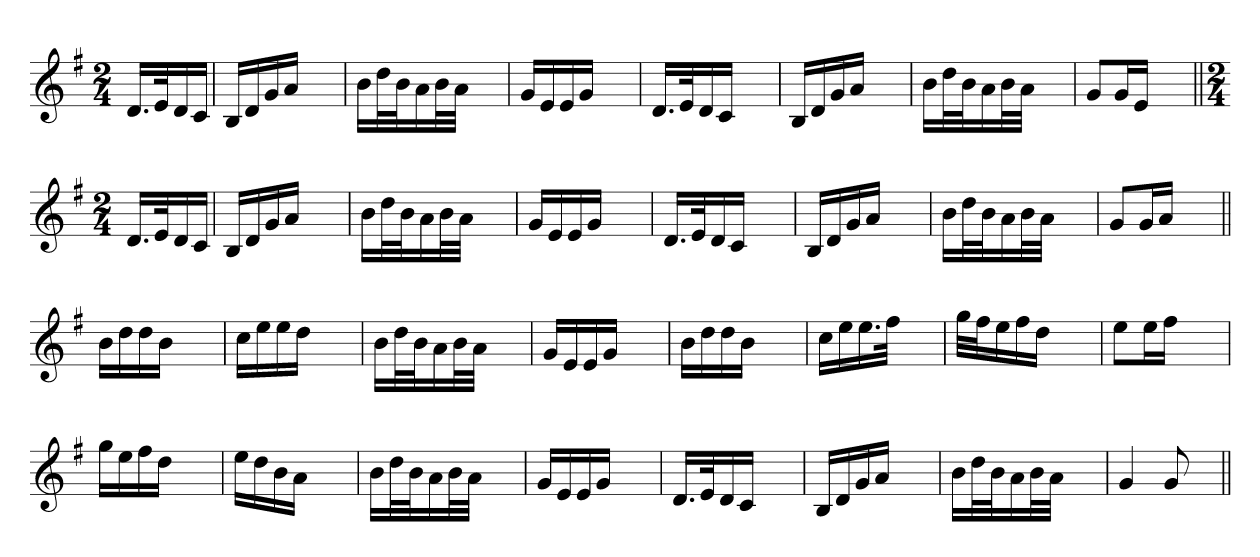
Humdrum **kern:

**kern
*part1
*staff1
*clefG2
*k[f#]
*G:
*M2/4
=1
16.dLL
32eK
16d
16cJJ
=
16BLL
16d
16g
16aJJ
4ryy
=
16bLL
32ddL
32bJ
16a
32bL
32aJJJ
4ryy
=
16gLL
16e
16e
16gJJ
4ryy
=
16.dLL
32eK
16d
16cJJ
4ryy
=
16BLL
16d
16g
16aJJ
4ryy
=
16bLL
32ddL
32bJ
16a
32bL
32aJJJ
4ryy
=
8gL
16gL
16eJJ
4ryy
=||
*M2/4
16.dLL
32eK
16d
16cJJ
=
16BLL
16d
16g
16aJJ
4ryy
=
16bLL
32ddL
32bJ
16a
32bL
32aJJJ
4ryy
=
16gLL
16e
16e
16gJJ
4ryy
=
16.dLL
32eK
16d
16cJJ
4ryy
=
16BLL
16d
16g
16aJJ
4ryy
=
16bLL
32ddL
32bJ
16a
32bL
32aJJJ
4ryy
=
8gL
16gL
16aJJ
4ryy
=||
16bLL
16dd
16dd
16bJJ
4ryy
=
16ccLL
16ee
16ee
16ddJJ
4ryy
=
16bLL
32ddL
32bJ
16a
32bL
32aJJJ
4ryy
=
16gLL
16e
16e
16gJJ
4ryy
=
16bLL
16dd
16dd
16bJJ
4ryy
=
16ccLL
16ee
16.ee
32ff#JJk
4ryy
=
32ggLLL
32ff#J
16ee
16ff#
16ddJJ
4ryy
=
8eeL
16eeL
16ff#JJ
4ryy
=
16ggLL
16ee
16ff#
16ddJJ
4ryy
=
16eeLL
16dd
16b
16aJJ
4ryy
=
16bLL
32ddL
32bJ
16a
32bL
32aJJJ
4ryy
=
16gLL
16e
16e
16gJJ
4ryy
=
16.dLL
32eK
16d
16cJJ
4ryy
=
16BLL
16d
16g
16aJJ
4ryy
=
16bLL
32ddL
32bJ
16a
32bL
32aJJJ
4ryy
=
4g
8g
8ryy
=||
*-
